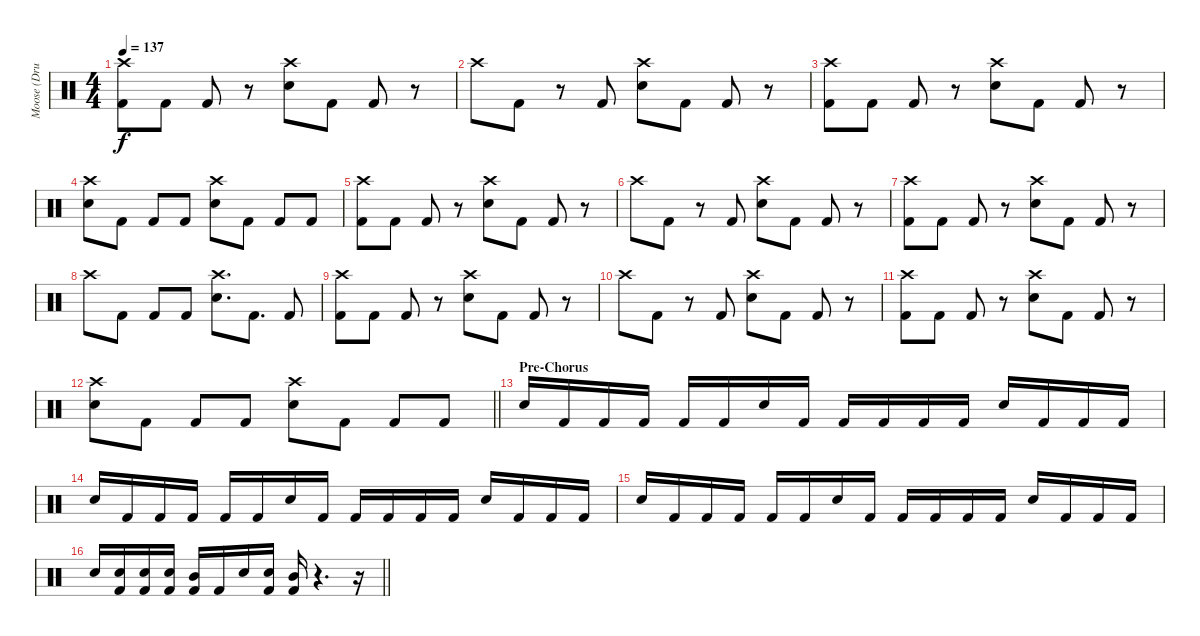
\track ("Moose (Drums)" "Moose (Dru") {instrument percussion}
\staff {score}
\articulation defaults
\ts (4 4)
\tempo 137
\clef neutral
\ks c
("Crash high (hit)" "Kick (hit) 2").8{dy f} "Kick (hit) 2".8 "Kick (hit) 2".8 r.8 ("Crash high (hit)" "Electric Snare (hit)").8 "Kick (hit) 2".8 "Kick (hit) 2".8 r.8 |
"Crash high (hit)".8 "Kick (hit) 2".8 r.8 "Kick (hit) 2".8 ("Crash high (hit)" "Electric Snare (hit)").8 "Kick (hit) 2".8 "Kick (hit) 2".8 r.8 |
("Crash high (hit)" "Kick (hit) 2").8 "Kick (hit) 2".8 "Kick (hit) 2".8 r.8 ("Crash high (hit)" "Electric Snare (hit)").8 "Kick (hit) 2".8 "Kick (hit) 2".8 r.8 |
("Crash high (hit)" "Electric Snare (hit)").8 "Kick (hit) 2".8 "Kick (hit) 2".8 "Kick (hit) 2".8 ("Crash high (hit)" "Electric Snare (hit)").8 "Kick (hit) 2".8 "Kick (hit) 2".8 "Kick (hit) 2".8 |
("Crash high (hit)" "Kick (hit) 2").8 "Kick (hit) 2".8 "Kick (hit) 2".8 r.8 ("Crash high (hit)" "Electric Snare (hit)").8 "Kick (hit) 2".8 "Kick (hit) 2".8 r.8 |
"Crash high (hit)".8 "Kick (hit) 2".8 r.8 "Kick (hit) 2".8 ("Crash high (hit)" "Electric Snare (hit)").8 "Kick (hit) 2".8 "Kick (hit) 2".8 r.8 |
("Crash high (hit)" "Kick (hit) 2").8 "Kick (hit) 2".8 "Kick (hit) 2".8 r.8 ("Crash high (hit)" "Electric Snare (hit)").8 "Kick (hit) 2".8 "Kick (hit) 2".8 r.8 |
"Crash high (hit)".8 "Kick (hit) 2".8 "Kick (hit) 2".8 "Kick (hit) 2".8 ("Crash high (hit)" "Electric Snare (hit)").8{d} "Kick (hit) 2".8{d} "Kick (hit) 2".8 |
("Crash high (hit)" "Kick (hit) 2").8 "Kick (hit) 2".8 "Kick (hit) 2".8 r.8 ("Crash high (hit)" "Electric Snare (hit)").8 "Kick (hit) 2".8 "Kick (hit) 2".8 r.8 |
"Crash high (hit)".8 "Kick (hit) 2".8 r.8 "Kick (hit) 2".8 ("Crash high (hit)" "Electric Snare (hit)").8 "Kick (hit) 2".8 "Kick (hit) 2".8 r.8 |
("Crash high (hit)" "Kick (hit) 2").8 "Kick (hit) 2".8 "Kick (hit) 2".8 r.8 ("Crash high (hit)" "Electric Snare (hit)").8 "Kick (hit) 2".8 "Kick (hit) 2".8 r.8 |
\barLineRight lightlight
("Crash high (hit)" "Electric Snare (hit)").8 "Kick (hit) 2".8 "Kick (hit) 2".8 "Kick (hit) 2".8 ("Crash high (hit)" "Electric Snare (hit)").8 "Kick (hit) 2".8 "Kick (hit) 2".8 "Kick (hit) 2".8 |
\section ("" "Pre-Chorus")
"Electric Snare (hit)".16 "Kick (hit) 2".16 "Kick (hit) 2".16 "Kick (hit) 2".16 "Kick (hit) 2".16 "Kick (hit) 2".16 "Electric Snare (hit)".16 "Kick (hit) 2".16 "Kick (hit) 2".16 "Kick (hit) 2".16 "Kick (hit) 2".16 "Kick (hit) 2".16 "Electric Snare (hit)".16 "Kick (hit) 2".16 "Kick (hit) 2".16 "Kick (hit) 2".16 |
"Electric Snare (hit)".16 "Kick (hit) 2".16 "Kick (hit) 2".16 "Kick (hit) 2".16 "Kick (hit) 2".16 "Kick (hit) 2".16 "Electric Snare (hit)".16 "Kick (hit) 2".16 "Kick (hit) 2".16 "Kick (hit) 2".16 "Kick (hit) 2".16 "Kick (hit) 2".16 "Electric Snare (hit)".16 "Kick (hit) 2".16 "Kick (hit) 2".16 "Kick (hit) 2".16 |
"Electric Snare (hit)".16 "Kick (hit) 2".16 "Kick (hit) 2".16 "Kick (hit) 2".16 "Kick (hit) 2".16 "Kick (hit) 2".16 "Electric Snare (hit)".16 "Kick (hit) 2".16 "Kick (hit) 2".16 "Kick (hit) 2".16 "Kick (hit) 2".16 "Kick (hit) 2".16 "Electric Snare (hit)".16 "Kick (hit) 2".16 "Kick (hit) 2".16 "Kick (hit) 2".16 |
\barLineRight lightlight "Electric Snare (hit)".16
("Electric Snare (hit)" "Kick (hit) 2").16 ("Electric Snare (hit)" "Kick (hit) 2").16 ("Electric Snare (hit)" "Kick (hit) 2").16 ("Mid Tom (hit)" "Kick (hit) 2").16 "Kick (hit) 2".16 "Electric Snare (hit)".16 ("Electric Snare (hit)" "Kick (hit) 2").16 ("Mid Tom (hit)" "Kick (hit) 2").16 r.4{d} r.16
